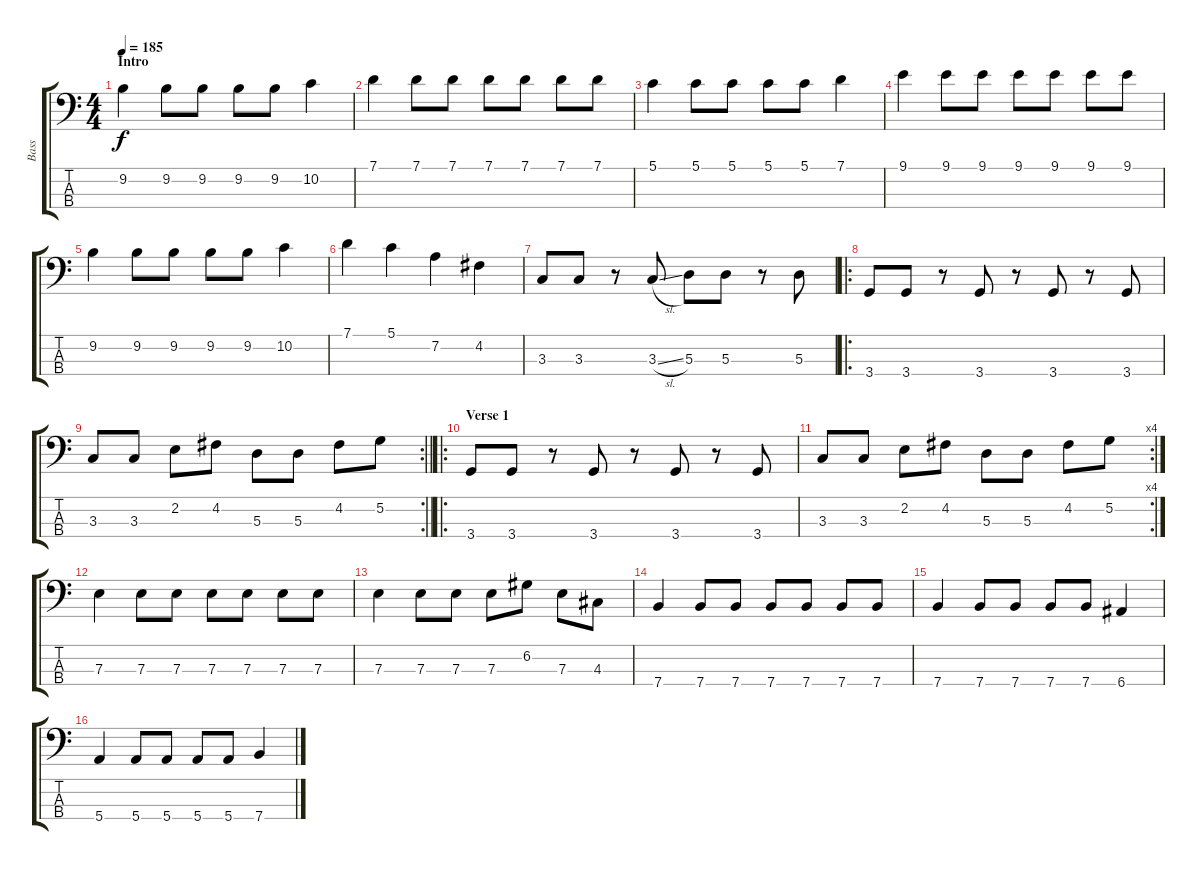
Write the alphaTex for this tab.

\track ("Bass" "Bass") {instrument electricbassfinger}
\staff {score tabs}
\tuning (G2 D2 A1 E1) {hide}
\ts (4 4)
\section ("" "Intro")
\tempo 185
\clef f4
\ks c
9.2.4{dy f instrument electricbassfinger} 9.2.8 9.2.8 9.2.8 9.2.8 10.2.4 |
7.1.4 7.1.8 7.1.8 7.1.8 7.1.8 7.1.8 7.1.8 |
5.1.4 5.1.8 5.1.8 5.1.8 5.1.8 7.1.4 |
9.1.4 9.1.8 9.1.8 9.1.8 9.1.8 9.1.8 9.1.8 |
9.2.4 9.2.8 9.2.8 9.2.8 9.2.8 10.2.4 |
7.1.4 5.1.4 7.2.4 4.2.4 |
3.3.8 3.3.8 r.8 3.3{sl}.8 5.3.8 5.3.8 r.8 5.3.8 |
\ro
3.4.8 3.4.8 r.8 3.4.8 r.8 3.4.8 r.8 3.4.8 |
\rc 2
\barLineRight lightlight
3.3.8 3.3.8 2.2.8 4.2.8 5.3.8 5.3.8 4.2.8 5.2.8 |
\ro
\section ("" "Verse 1")
3.4.8 3.4.8 r.8 3.4.8 r.8 3.4.8 r.8 3.4.8 |
\rc 4
3.3.8 3.3.8 2.2.8 4.2.8 5.3.8 5.3.8 4.2.8 5.2.8 |
7.3.4 7.3.8 7.3.8 7.3.8 7.3.8 7.3.8 7.3.8 |
7.3.4 7.3.8 7.3.8 7.3.8 6.2.8 7.3.8 4.3.8 |
7.4.4 7.4.8 7.4.8 7.4.8 7.4.8 7.4.8 7.4.8 |
7.4.4 7.4.8 7.4.8 7.4.8 7.4.8 6.4.4 |
5.4.4 5.4.8 5.4.8 5.4.8 5.4.8 7.4.4
